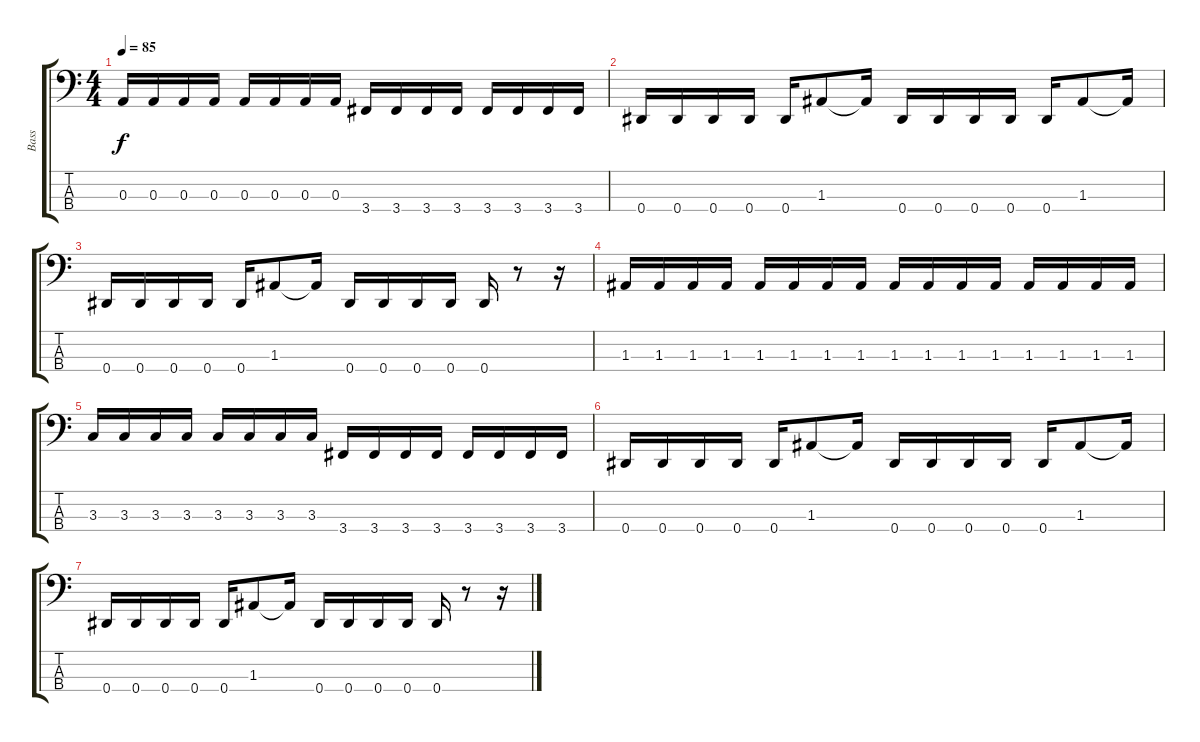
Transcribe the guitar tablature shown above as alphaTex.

\track ("Bass" "Bass") {instrument electricbasspick}
\staff {score tabs}
\tuning (G2 D2 A1 Eb1) {hide}
\ts (4 4)
\tempo 85
\clef f4
\ks c
0.3.16{dy f} 0.3.16 0.3.16 0.3.16 0.3.16 0.3.16 0.3.16 0.3.16 3.4.16 3.4.16 3.4.16 3.4.16 3.4.16 3.4.16 3.4.16 3.4.16 |
0.4.16 0.4.16 0.4.16 0.4.16 0.4.16 1.3.8 1.3{t}.16 0.4.16 0.4.16 0.4.16 0.4.16 0.4.16 1.3.8 1.3{t}.16 |
0.4.16 0.4.16 0.4.16 0.4.16 0.4.16 1.3.8 1.3{t}.16 0.4.16 0.4.16 0.4.16 0.4.16 0.4.16 r.8 r.16 |
1.3.16 1.3.16 1.3.16 1.3.16 1.3.16 1.3.16 1.3.16 1.3.16 1.3.16 1.3.16 1.3.16 1.3.16 1.3.16 1.3.16 1.3.16 1.3.16 |
3.3.16 3.3.16 3.3.16 3.3.16 3.3.16 3.3.16 3.3.16 3.3.16 3.4.16 3.4.16 3.4.16 3.4.16 3.4.16 3.4.16 3.4.16 3.4.16 |
0.4.16 0.4.16 0.4.16 0.4.16 0.4.16 1.3.8 1.3{t}.16 0.4.16 0.4.16 0.4.16 0.4.16 0.4.16 1.3.8 1.3{t}.16 |
0.4.16 0.4.16 0.4.16 0.4.16 0.4.16 1.3.8 1.3{t}.16 0.4.16 0.4.16 0.4.16 0.4.16 0.4.16 r.8 r.16
